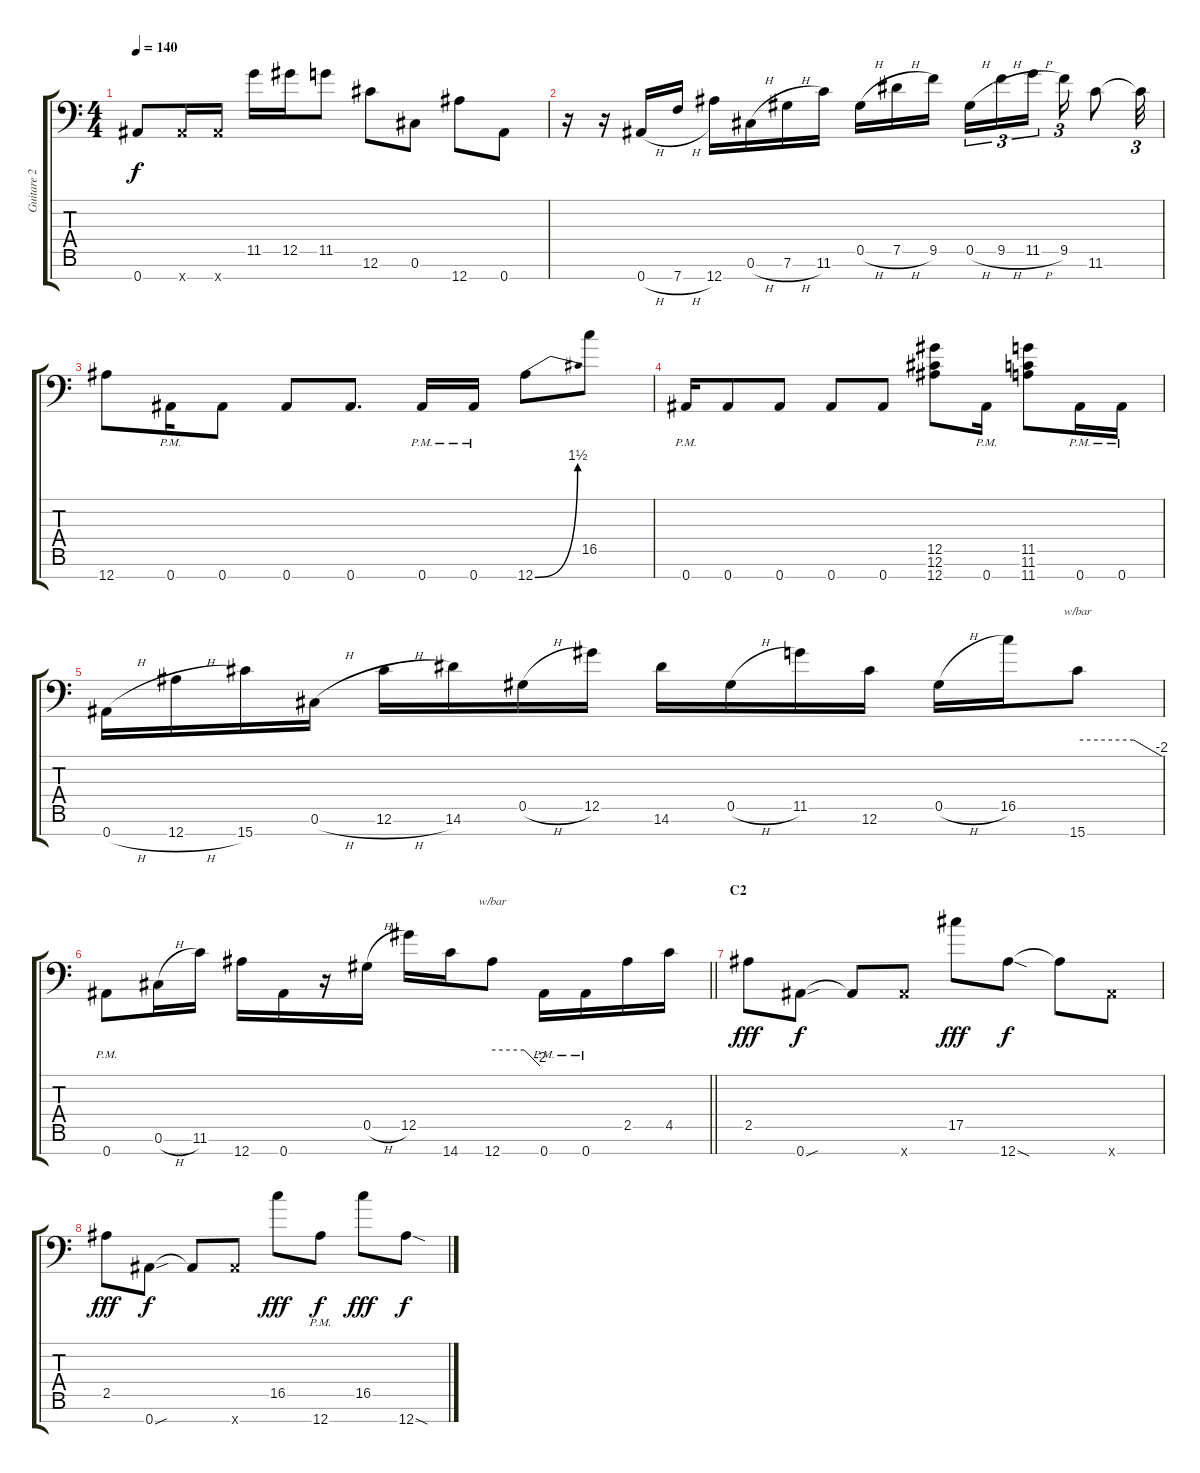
\track ("Guitare 2 (Misha)" "Guitare 2 ") {instrument distortionguitar}
\staff {score tabs}
\tuning (Eb4 Bb3 Gb3 Db3 Ab2 Db2 Bb1) {hide}
\ts (4 4)
\tempo 140
\clef f4
\ks c
0.7.8{dy f} 0.7{x}.16 0.7{x}.16 11.5.16 12.5.16 11.5.8 12.6.8 0.6.8 12.7.8 0.7.8 |
r.16 r.16 0.7{h}.16 7.7{h}.16 12.7.16 0.6{h}.16 7.6{h}.16 11.6.16 0.5{h}.16 7.5{h}.16 9.5.16{beam splitsecondary} 0.5{h}.16{tu (3 2)} 9.5{h}.16{tu (3 2)} 11.5{h}.16{tu (3 2) beam splitsecondary} 9.5.16{tu (3 2)} 11.6.8 11.6{t}.32{tu (3 2)} |
12.7.8 0.7{pm}.16 0.7.8 0.7.8 0.7.8{d} 0.7{pm}.16 0.7{pm}.16 12.7{be (bend 0 0 60 6)}.8 16.5.8 |
0.7{pm}.16 0.7.8 0.7.8 0.7.8 0.7.8 (12.5 12.6 12.7).8 0.7{pm}.16 (11.5 11.6 11.7).8 0.7{pm}.16 0.7{pm}.16 |
0.7{h}.16 12.7{h}.16 15.7.16 0.6{h}.16 12.6{h}.16 14.6.16 0.5{h}.16 12.5.16 14.6.16 0.5{h}.16 11.5.16 12.6.16 0.5{h}.16 16.5.16 15.7.8{tbe (custom default 0 0 40 0 60 -8)} |
\barLineRight lightlight
0.7{pm}.8 0.6{h}.16 11.6.16 12.7.16 0.7.16 r.16 0.5{h}.16 12.5.16 14.7.16 12.7.8{tbe (custom default 0 0 40 0 60 -8)} 0.7{pm}.16 0.7{pm}.16 2.5.16 4.5.16 |
\section ("" "C2")
2.5.8{dy fff} 0.7{sou}.8{dy f} 0.7{t}.8 0.7{x}.8 17.5.8{dy fff} 12.7{sod}.8{dy f} 12.7{t}.8 0.7{x}.8 |
2.5.8{dy fff} 0.7{sou}.8{dy f} 0.7{t}.8 0.7{x}.8 16.5.8{dy fff} 12.7{pm}.8{dy f} 16.5.8{dy fff} 12.7{sod}.8{dy f}
